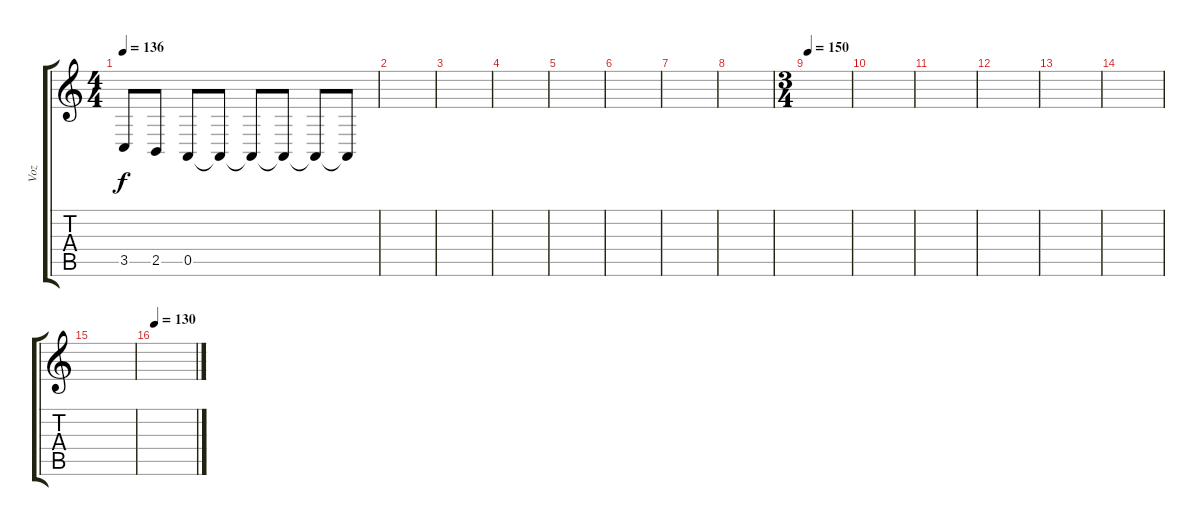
\track ("Voz" "Voz") {instrument stringensemble1}
\staff {score tabs}
\tuning (E4 B3 G3 D3 A2 E2) {hide}
\ts (4 4)
\tempo 136
\clef g2
\ks c
3.5.8{dy f} 2.5.8 0.5.8 0.5{t}.8 0.5{t}.8 0.5{t}.8 0.5{t}.8 0.5{t}.8 |
|
|
|
|
|
|
|
\ts (3 4)
\tempo 150
|
|
|
|
|
|
|
\tempo 130
